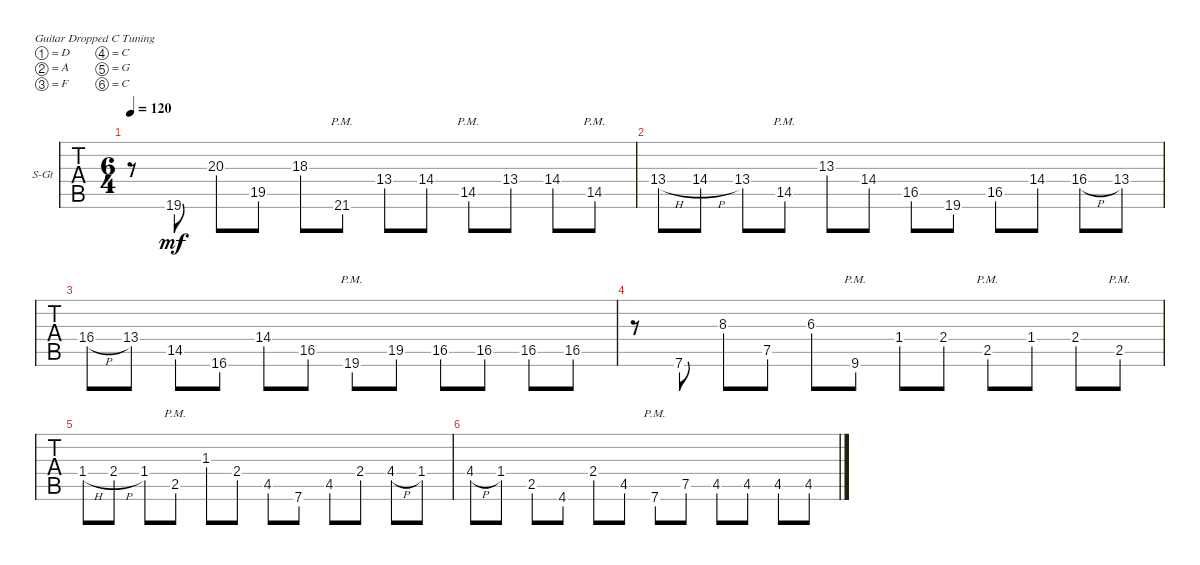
\defaultSystemsLayout 4
\bracketExtendMode groupsimilarinstruments
\firstSystemTrackNameOrientation horizontal
\otherSystemsTrackNameOrientation horizontal
\track ("BD" "S-Gt") {instrument acousticguitarsteel}
\staff {tabs}
\tuning (D4 A3 F3 C3 G2 C2)
\ts (6 4)
\tempo 120
\clef g2
\ks c
r.8{dy mf instrument acousticguitarsteel} 19.6.8 20.3.8 19.5.8 18.3.8 21.6{pm}.8 13.4.8 14.4.8 14.5{pm}.8 13.4.8 14.4.8 14.5{pm}.8 |
13.4{h}.8 14.4{h}.8 13.4.8 14.5{pm}.8 13.3.8 14.4.8 16.5.8 19.6.8 16.5.8 14.4.8 16.4{h}.8 13.4.8 |
16.4{h}.8 13.4.8 14.5.8 16.6.8 14.4.8 16.5.8 19.6{pm}.8 19.5.8 16.5.8 16.5.8 16.5.8 16.5.8 |
r.8 7.6.8 8.3.8 7.5.8 6.3.8 9.6{pm}.8 1.4.8 2.4.8 2.5{pm}.8 1.4.8 2.4.8 2.5{pm}.8 |
1.4{h}.8 2.4{h}.8 1.4.8 2.5{pm}.8 1.3.8 2.4.8 4.5.8 7.6.8 4.5.8 2.4.8 4.4{h}.8 1.4.8 |
4.4{h}.8 1.4.8 2.5.8 4.6.8 2.4.8 4.5.8 7.6{pm}.8 7.5.8 4.5.8 4.5.8 4.5.8 4.5.8
